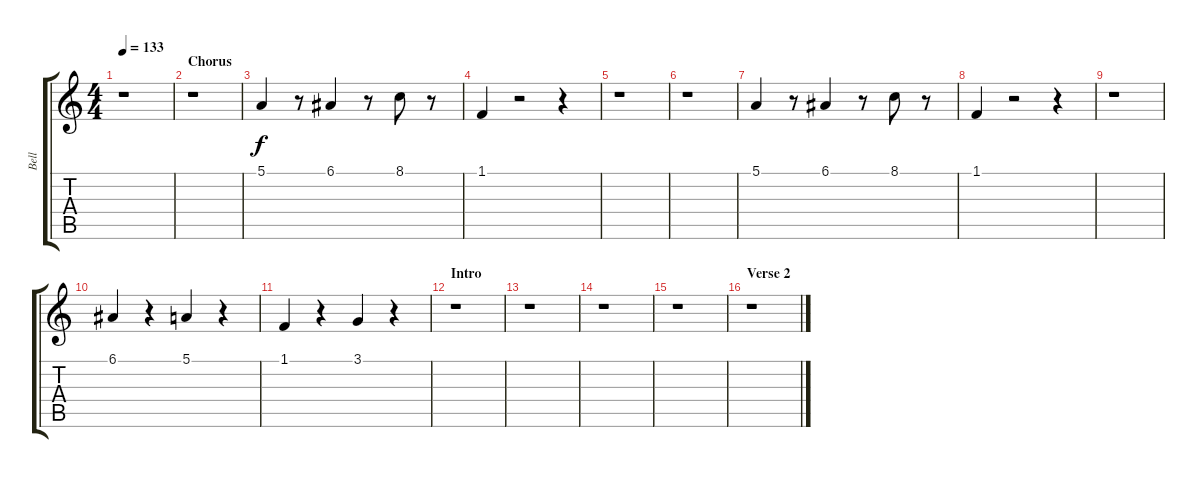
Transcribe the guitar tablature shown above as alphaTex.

\track ("Bell" "Bell") {instrument musicbox}
\staff {score tabs}
\tuning (E4 B3 G3 D3 A2 E2) {hide}
\ts (4 4)
\tempo 133
\clef g2
\ks c
r.1{dy f} |
\section ("" "Chorus")
r.1 |
5.1.4 r.8 6.1.4 r.8 8.1.8 r.8 |
1.1.4 r.2 r.4 |
r.1 |
r.1 |
5.1.4 r.8 6.1.4 r.8 8.1.8 r.8 |
1.1.4 r.2 r.4 |
r.1 |
6.1.4 r.4 5.1.4 r.4 |
1.1.4 r.4 3.1.4 r.4 |
\section ("" "Intro")
r.1 |
r.1 |
r.1 |
r.1 |
\section ("" "Verse 2")
r.1
